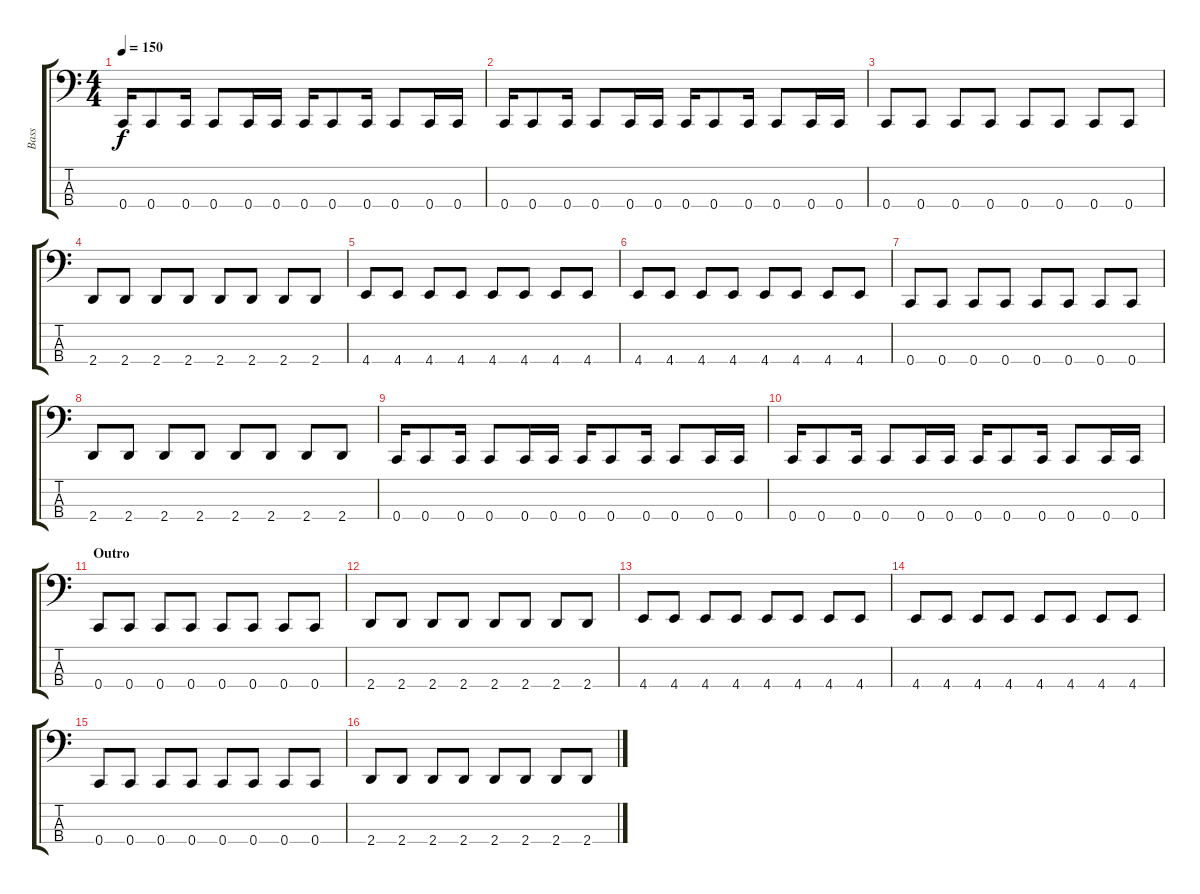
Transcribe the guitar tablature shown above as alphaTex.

\track ("Bass" "Bass") {instrument electricbassfinger}
\staff {score tabs}
\tuning (F2 C2 G1 C1) {hide}
\ts (4 4)
\tempo 150
\clef f4
\ks c
0.4.16{dy f} 0.4.8 0.4.16 0.4.8 0.4.16 0.4.16 0.4.16 0.4.8 0.4.16 0.4.8 0.4.16 0.4.16 |
0.4.16 0.4.8 0.4.16 0.4.8 0.4.16 0.4.16 0.4.16 0.4.8 0.4.16 0.4.8 0.4.16 0.4.16 |
0.4.8 0.4.8 0.4.8 0.4.8 0.4.8 0.4.8 0.4.8 0.4.8 |
2.4.8 2.4.8 2.4.8 2.4.8 2.4.8 2.4.8 2.4.8 2.4.8 |
4.4.8 4.4.8 4.4.8 4.4.8 4.4.8 4.4.8 4.4.8 4.4.8 |
4.4.8 4.4.8 4.4.8 4.4.8 4.4.8 4.4.8 4.4.8 4.4.8 |
0.4.8 0.4.8 0.4.8 0.4.8 0.4.8 0.4.8 0.4.8 0.4.8 |
2.4.8 2.4.8 2.4.8 2.4.8 2.4.8 2.4.8 2.4.8 2.4.8 |
0.4.16 0.4.8 0.4.16 0.4.8 0.4.16 0.4.16 0.4.16 0.4.8 0.4.16 0.4.8 0.4.16 0.4.16 |
0.4.16 0.4.8 0.4.16 0.4.8 0.4.16 0.4.16 0.4.16 0.4.8 0.4.16 0.4.8 0.4.16 0.4.16 |
\section ("" "Outro")
0.4.8 0.4.8 0.4.8 0.4.8 0.4.8 0.4.8 0.4.8 0.4.8 |
2.4.8 2.4.8 2.4.8 2.4.8 2.4.8 2.4.8 2.4.8 2.4.8 |
4.4.8 4.4.8 4.4.8 4.4.8 4.4.8 4.4.8 4.4.8 4.4.8 |
4.4.8 4.4.8 4.4.8 4.4.8 4.4.8 4.4.8 4.4.8 4.4.8 |
0.4.8 0.4.8 0.4.8 0.4.8 0.4.8 0.4.8 0.4.8 0.4.8 |
2.4.8 2.4.8 2.4.8 2.4.8 2.4.8 2.4.8 2.4.8 2.4.8
